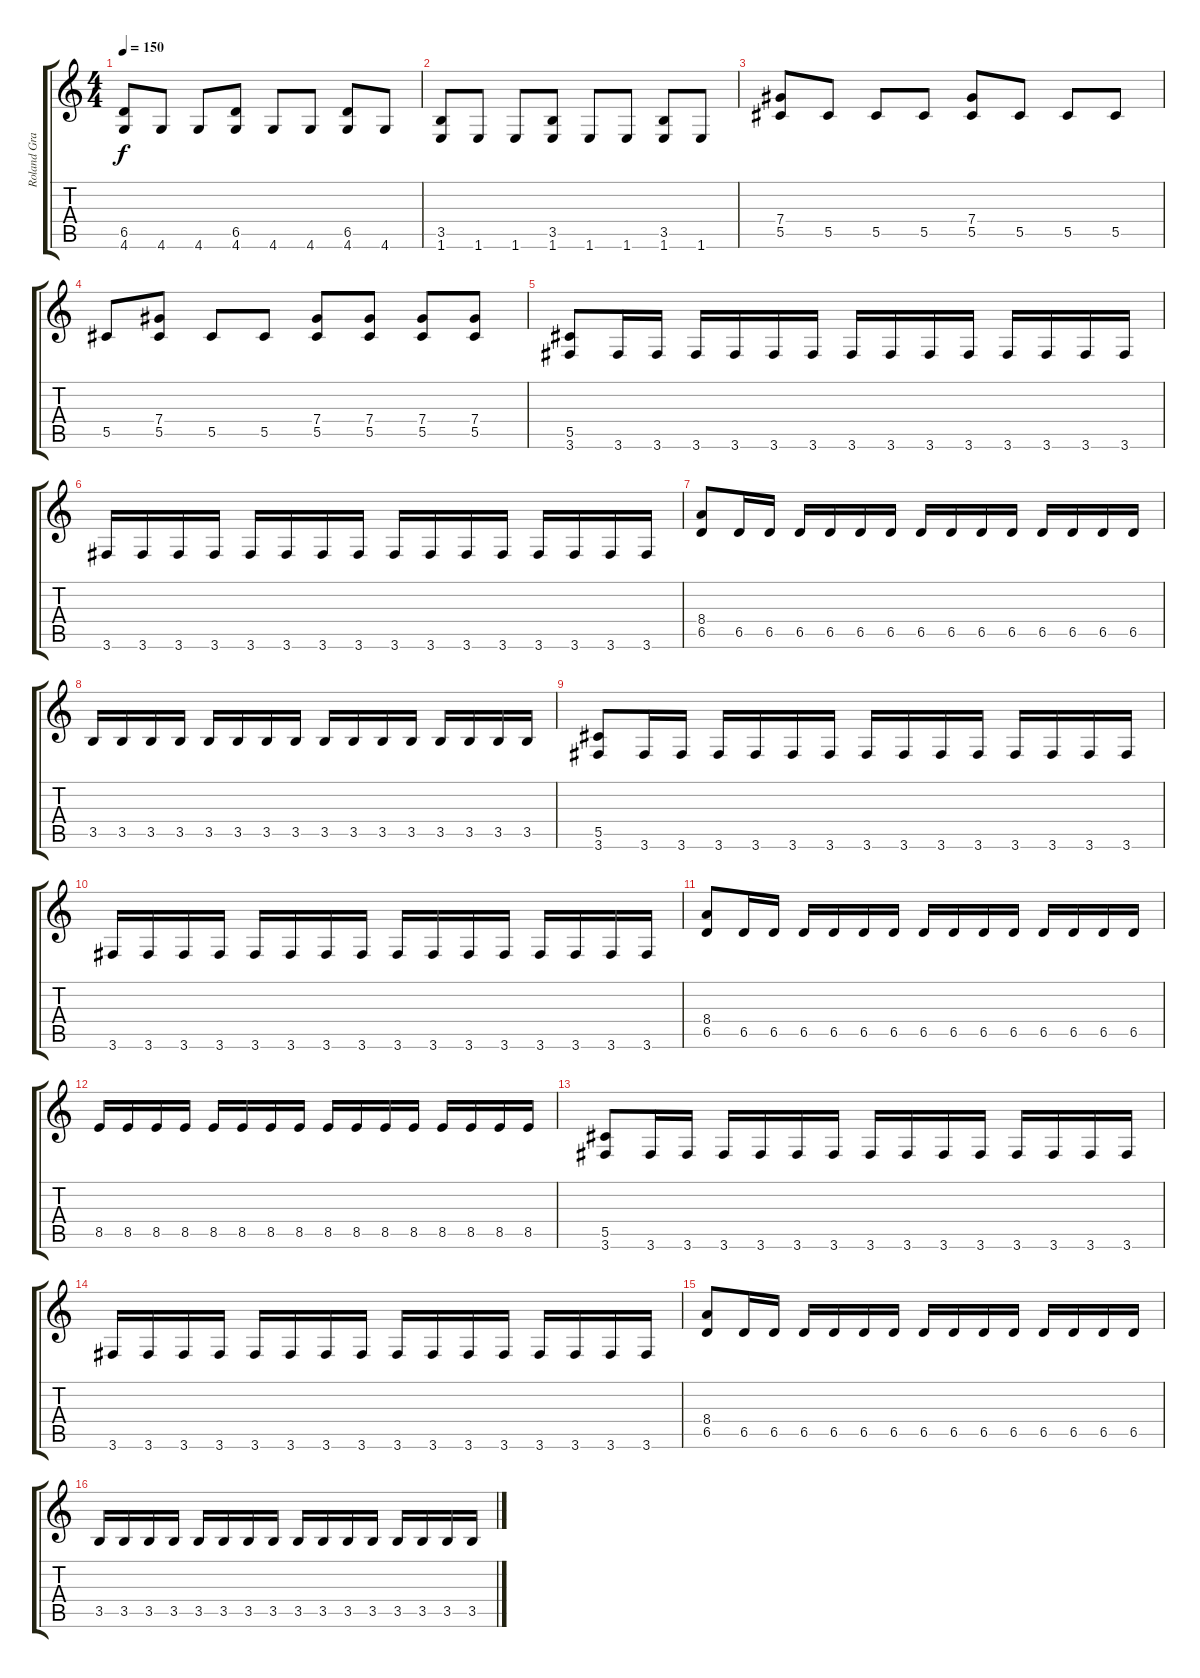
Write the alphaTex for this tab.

\track ("Roland Grapow 2" "Roland Gra") {instrument distortionguitar}
\staff {score tabs}
\tuning (Eb4 Bb3 Gb3 Db3 Ab2 Eb2) {hide}
\ts (4 4)
\tempo 150
\clef g2
\ks c
(6.5 4.6).8{dy f} 4.6.8 4.6.8 (6.5 4.6).8 4.6.8 4.6.8 (6.5 4.6).8 4.6.8 |
(3.5 1.6).8 1.6.8 1.6.8 (3.5 1.6).8 1.6.8 1.6.8 (3.5 1.6).8 1.6.8 |
(7.4 5.5).8 5.5.8 5.5.8 5.5.8 (7.4 5.5).8 5.5.8 5.5.8 5.5.8 |
5.5.8 (7.4 5.5).8 5.5.8 5.5.8 (7.4 5.5).8 (7.4 5.5).8 (7.4 5.5).8 (7.4 5.5).8 |
(5.5 3.6).8 3.6.16 3.6.16 3.6.16 3.6.16 3.6.16 3.6.16 3.6.16 3.6.16 3.6.16 3.6.16 3.6.16 3.6.16 3.6.16 3.6.16 |
3.6.16 3.6.16 3.6.16 3.6.16 3.6.16 3.6.16 3.6.16 3.6.16 3.6.16 3.6.16 3.6.16 3.6.16 3.6.16 3.6.16 3.6.16 3.6.16 |
(8.4 6.5).8 6.5.16 6.5.16 6.5.16 6.5.16 6.5.16 6.5.16 6.5.16 6.5.16 6.5.16 6.5.16 6.5.16 6.5.16 6.5.16 6.5.16 |
3.5.16 3.5.16 3.5.16 3.5.16 3.5.16 3.5.16 3.5.16 3.5.16 3.5.16 3.5.16 3.5.16 3.5.16 3.5.16 3.5.16 3.5.16 3.5.16 |
(5.5 3.6).8 3.6.16 3.6.16 3.6.16 3.6.16 3.6.16 3.6.16 3.6.16 3.6.16 3.6.16 3.6.16 3.6.16 3.6.16 3.6.16 3.6.16 |
3.6.16 3.6.16 3.6.16 3.6.16 3.6.16 3.6.16 3.6.16 3.6.16 3.6.16 3.6.16 3.6.16 3.6.16 3.6.16 3.6.16 3.6.16 3.6.16 |
(8.4 6.5).8 6.5.16 6.5.16 6.5.16 6.5.16 6.5.16 6.5.16 6.5.16 6.5.16 6.5.16 6.5.16 6.5.16 6.5.16 6.5.16 6.5.16 |
8.5.16 8.5.16 8.5.16 8.5.16 8.5.16 8.5.16 8.5.16 8.5.16 8.5.16 8.5.16 8.5.16 8.5.16 8.5.16 8.5.16 8.5.16 8.5.16 |
(5.5 3.6).8 3.6.16 3.6.16 3.6.16 3.6.16 3.6.16 3.6.16 3.6.16 3.6.16 3.6.16 3.6.16 3.6.16 3.6.16 3.6.16 3.6.16 |
3.6.16 3.6.16 3.6.16 3.6.16 3.6.16 3.6.16 3.6.16 3.6.16 3.6.16 3.6.16 3.6.16 3.6.16 3.6.16 3.6.16 3.6.16 3.6.16 |
(8.4 6.5).8 6.5.16 6.5.16 6.5.16 6.5.16 6.5.16 6.5.16 6.5.16 6.5.16 6.5.16 6.5.16 6.5.16 6.5.16 6.5.16 6.5.16 |
3.5.16 3.5.16 3.5.16 3.5.16 3.5.16 3.5.16 3.5.16 3.5.16 3.5.16 3.5.16 3.5.16 3.5.16 3.5.16 3.5.16 3.5.16 3.5.16
